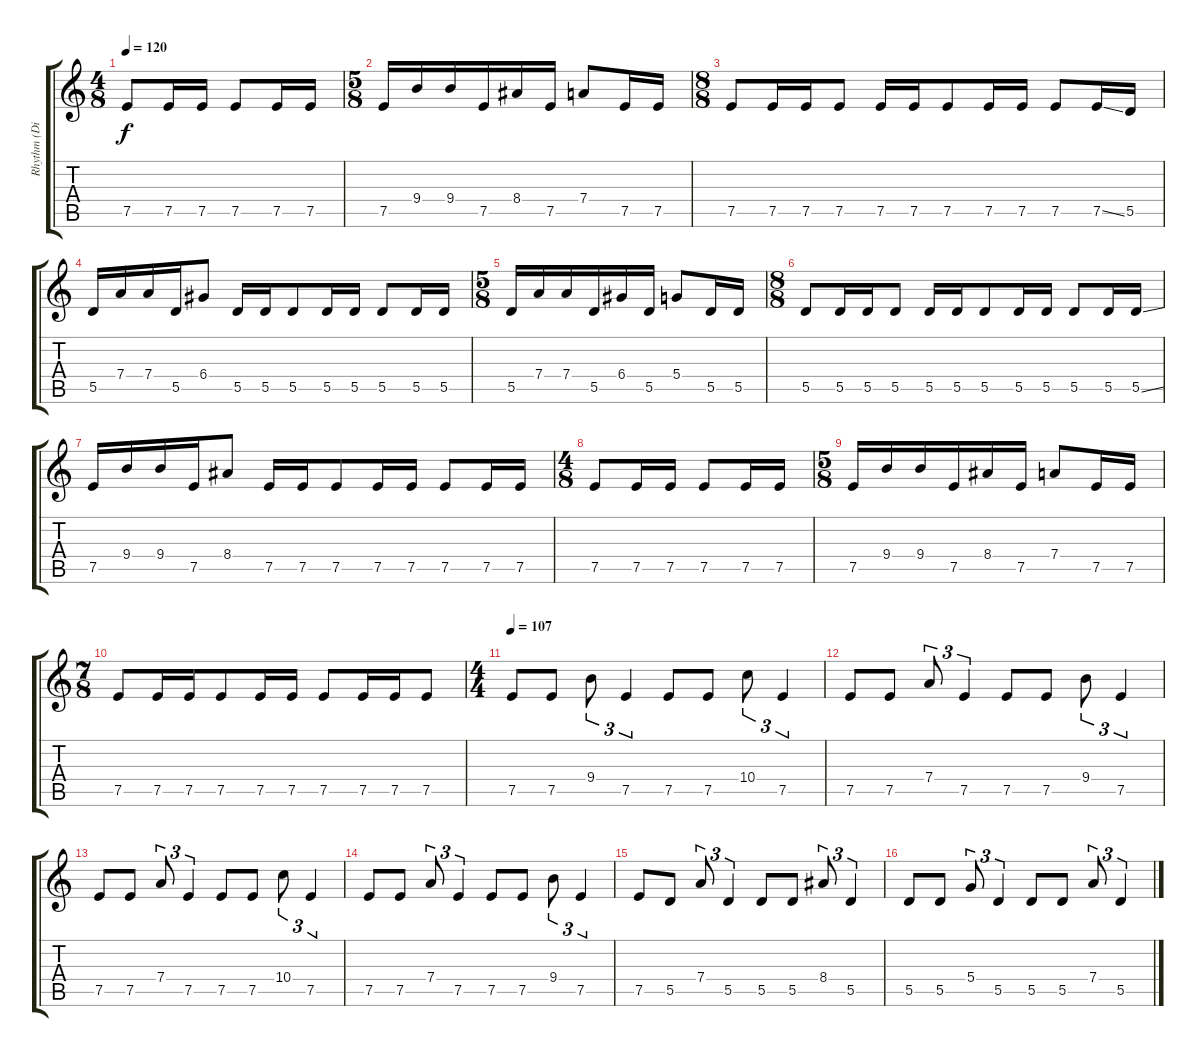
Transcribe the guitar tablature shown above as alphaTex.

\track ("Rhythm (Distortion)" "Rhythm (Di") {instrument distortionguitar}
\staff {score tabs}
\tuning (E4 B3 G3 D3 A2 E2) {hide}
\ts (4 8)
\tempo 120
\clef g2
\ks c
7.5.8{dy f} 7.5.16 7.5.16 7.5.8 7.5.16 7.5.16 |
\ts (5 8)
7.5.16 9.4.16 9.4.16 7.5.16 8.4.16 7.5.16 7.4.8 7.5.16 7.5.16 |
\ts (8 8)
7.5.8 7.5.16 7.5.16 7.5.8 7.5.16 7.5.16 7.5.8 7.5.16 7.5.16 7.5.8 7.5{ss}.16 5.5.16 |
5.5.16 7.4.16 7.4.16 5.5.16 6.4.8 5.5.16 5.5.16 5.5.8 5.5.16 5.5.16 5.5.8 5.5.16 5.5.16 |
\ts (5 8)
5.5.16 7.4.16 7.4.16 5.5.16 6.4.16 5.5.16 5.4.8 5.5.16 5.5.16 |
\ts (8 8)
5.5.8 5.5.16 5.5.16 5.5.8 5.5.16 5.5.16 5.5.8 5.5.16 5.5.16 5.5.8 5.5.16 5.5{ss}.16 |
7.5.16 9.4.16 9.4.16 7.5.16 8.4.8 7.5.16 7.5.16 7.5.8 7.5.16 7.5.16 7.5.8 7.5.16 7.5.16 |
\ts (4 8)
7.5.8 7.5.16 7.5.16 7.5.8 7.5.16 7.5.16 |
\ts (5 8)
7.5.16 9.4.16 9.4.16 7.5.16 8.4.16 7.5.16 7.4.8 7.5.16 7.5.16 |
\ts (7 8)
7.5.8 7.5.16 7.5.16 7.5.8 7.5.16 7.5.16 7.5.8 7.5.16 7.5.16 7.5.8 |
\ts (4 4)
\tempo 107
7.5.8 7.5.8 9.4.8{tu (3 2)} 7.5.4{tu (3 2)} 7.5.8 7.5.8 10.4.8{tu (3 2)} 7.5.4{tu (3 2)} |
7.5.8 7.5.8 7.4.8{tu (3 2)} 7.5.4{tu (3 2)} 7.5.8 7.5.8 9.4.8{tu (3 2)} 7.5.4{tu (3 2)} |
7.5.8 7.5.8 7.4.8{tu (3 2)} 7.5.4{tu (3 2)} 7.5.8 7.5.8 10.4.8{tu (3 2)} 7.5.4{tu (3 2)} |
7.5.8 7.5.8 7.4.8{tu (3 2)} 7.5.4{tu (3 2)} 7.5.8 7.5.8 9.4.8{tu (3 2)} 7.5.4{tu (3 2)} |
7.5.8 5.5.8 7.4.8{tu (3 2)} 5.5.4{tu (3 2)} 5.5.8 5.5.8 8.4.8{tu (3 2)} 5.5.4{tu (3 2)} |
5.5.8 5.5.8 5.4.8{tu (3 2)} 5.5.4{tu (3 2)} 5.5.8 5.5.8 7.4.8{tu (3 2)} 5.5.4{tu (3 2)}
